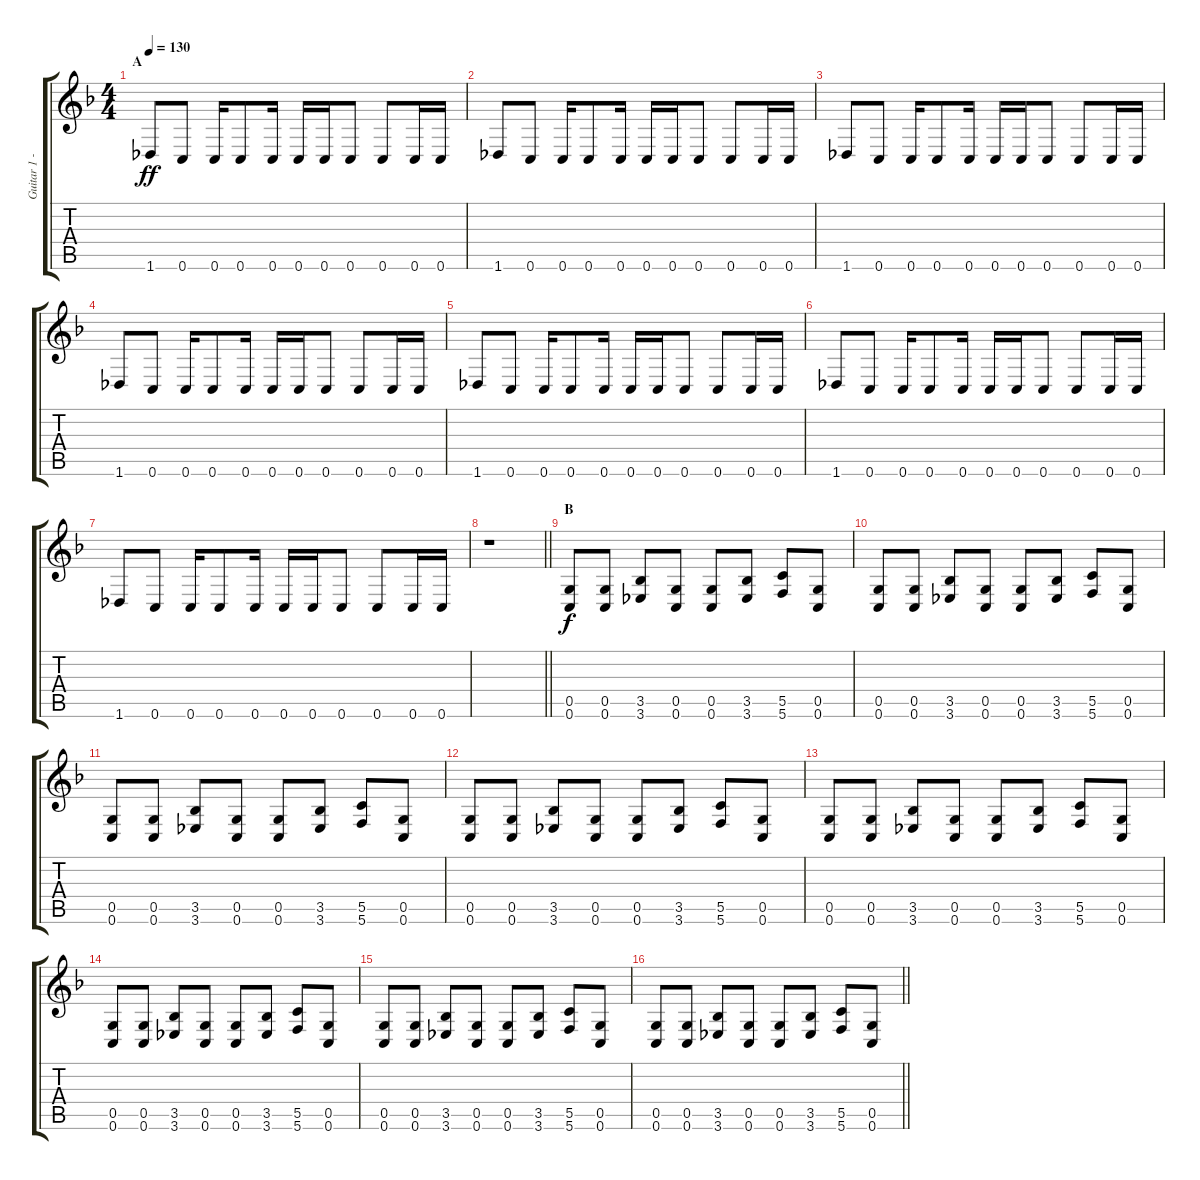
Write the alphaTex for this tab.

\track ("Guitar 1 - Uruhra" "Guitar 1 -") {instrument distortionguitar}
\staff {score tabs}
\tuning (D4 A3 F3 C3 G2 C2) {hide}
\ts (4 4)
\section ("" "A")
\tempo 130
\clef g2
\ks f
1.6.8{dy ff} 0.6.8 0.6.16 0.6.8 0.6.16 0.6.16 0.6.16 0.6.8 0.6.8 0.6.16 0.6.16 |
1.6.8 0.6.8 0.6.16 0.6.8 0.6.16 0.6.16 0.6.16 0.6.8 0.6.8 0.6.16 0.6.16 |
1.6.8 0.6.8 0.6.16 0.6.8 0.6.16 0.6.16 0.6.16 0.6.8 0.6.8 0.6.16 0.6.16 |
1.6.8 0.6.8 0.6.16 0.6.8 0.6.16 0.6.16 0.6.16 0.6.8 0.6.8 0.6.16 0.6.16 |
1.6.8 0.6.8 0.6.16 0.6.8 0.6.16 0.6.16 0.6.16 0.6.8 0.6.8 0.6.16 0.6.16 |
1.6.8 0.6.8 0.6.16 0.6.8 0.6.16 0.6.16 0.6.16 0.6.8 0.6.8 0.6.16 0.6.16 |
1.6.8 0.6.8 0.6.16 0.6.8 0.6.16 0.6.16 0.6.16 0.6.8 0.6.8 0.6.16 0.6.16 |
\barLineRight lightlight
r.1 |
\section ("" "B")
(0.5 0.6).8{dy f} (0.5 0.6).8 (3.5 3.6).8 (0.5 0.6).8 (0.5 0.6).8 (3.5 3.6).8 (5.5 5.6).8 (0.5 0.6).8 |
(0.5 0.6).8 (0.5 0.6).8 (3.5 3.6).8 (0.5 0.6).8 (0.5 0.6).8 (3.5 3.6).8 (5.5 5.6).8 (0.5 0.6).8 |
(0.5 0.6).8 (0.5 0.6).8 (3.5 3.6).8 (0.5 0.6).8 (0.5 0.6).8 (3.5 3.6).8 (5.5 5.6).8 (0.5 0.6).8 |
(0.5 0.6).8 (0.5 0.6).8 (3.5 3.6).8 (0.5 0.6).8 (0.5 0.6).8 (3.5 3.6).8 (5.5 5.6).8 (0.5 0.6).8 |
(0.5 0.6).8 (0.5 0.6).8 (3.5 3.6).8 (0.5 0.6).8 (0.5 0.6).8 (3.5 3.6).8 (5.5 5.6).8 (0.5 0.6).8 |
(0.5 0.6).8 (0.5 0.6).8 (3.5 3.6).8 (0.5 0.6).8 (0.5 0.6).8 (3.5 3.6).8 (5.5 5.6).8 (0.5 0.6).8 |
(0.5 0.6).8 (0.5 0.6).8 (3.5 3.6).8 (0.5 0.6).8 (0.5 0.6).8 (3.5 3.6).8 (5.5 5.6).8 (0.5 0.6).8 |
\barLineRight lightlight
(0.5 0.6).8 (0.5 0.6).8 (3.5 3.6).8 (0.5 0.6).8 (0.5 0.6).8 (3.5 3.6).8 (5.5 5.6).8 (0.5 0.6).8
